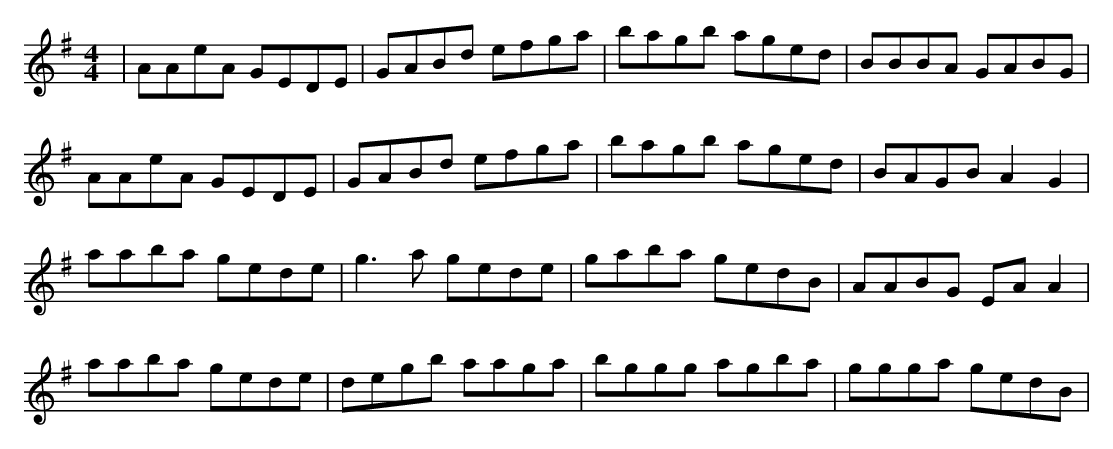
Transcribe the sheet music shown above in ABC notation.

X:1
M:4/4
K:G
|AAeA GEDE|GABd efga|bagb aged|BBBA GABG|
AAeA GEDE|GABd efga|bagb aged|BAGB A2G2|
aaba gede|g3 a gede|gaba gedB|AABG EA A2|
aaba gede|degb aaga|bggg agba|ggga gedB|
